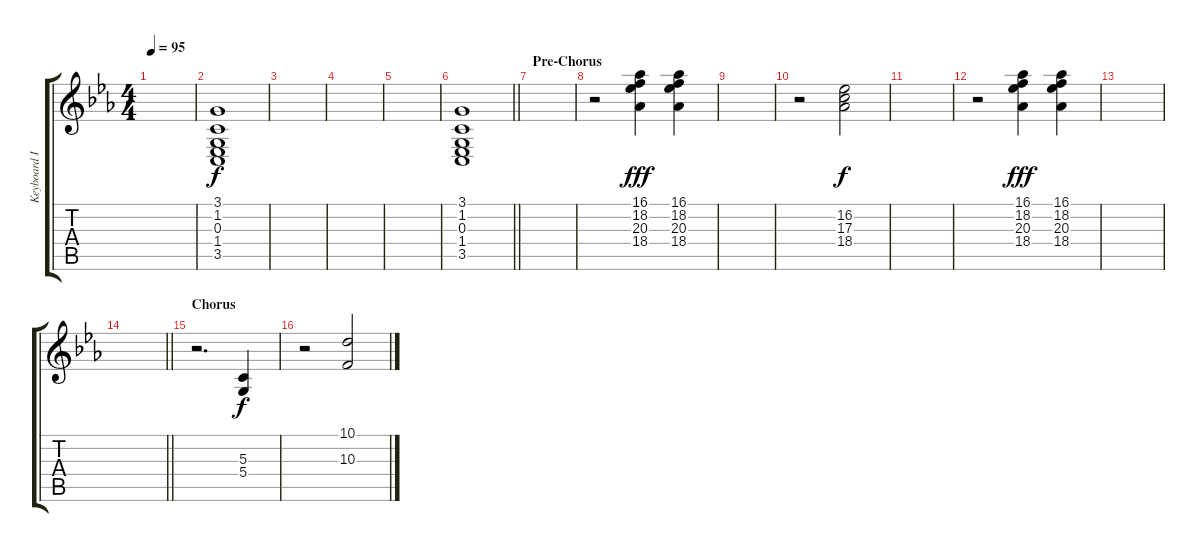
\track ("Keyboard II" "Keyboard I") {instrument acousticgrandpiano}
\staff {score tabs}
\tuning (E4 B3 G3 D3 A2 E2) {hide}
\ts (4 4)
\tempo 95
\clef g2
\ks eb
|
(3.1 1.2 0.3 1.4 3.5).1 |
|
|
|
\barLineRight lightlight
(3.1 1.2 0.3 1.4 3.5).1 |
\section ("" "Pre-Chorus")
|
r.2 (16.1 18.2 20.3 18.4).4{dy fff} (16.1 18.2 20.3 18.4).4 |
|
r.2 (16.2 17.3 18.4).2{dy f} |
|
r.2 (16.1 18.2 20.3 18.4).4{dy fff} (16.1 18.2 20.3 18.4).4 |
|
\barLineRight lightlight
|
\section ("" "Chorus")
r.2{d} (5.3 5.4).4{dy f} |
r.2 (10.1 10.3).2
